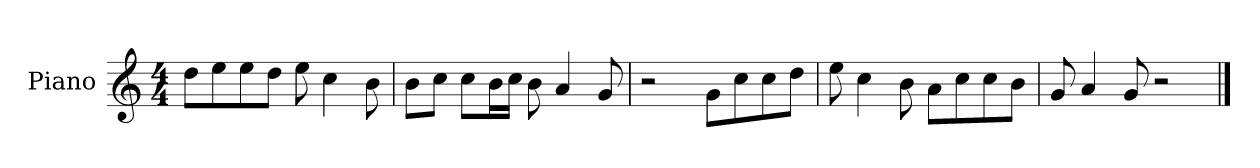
**kern
*part1
*staff1
*I"Piano
*I'P-no
*clefG2
*k[]
*M4/4
*MM90
=1
8dd\L
8ee\
8ee\
8dd\J
8ee\
4cc\
8b\
=2
8b\L
8cc\J
8cc\L
16b\L
16cc\JJ
8b\
4a/
8g/
=3
2r
8g\L
8cc\
8cc\
8dd\J
=4
8ee\
4cc\
8b\
8a\L
8cc\
8cc\
8b\J
=5
8g/
4a/
8g/
2r
==
*-
